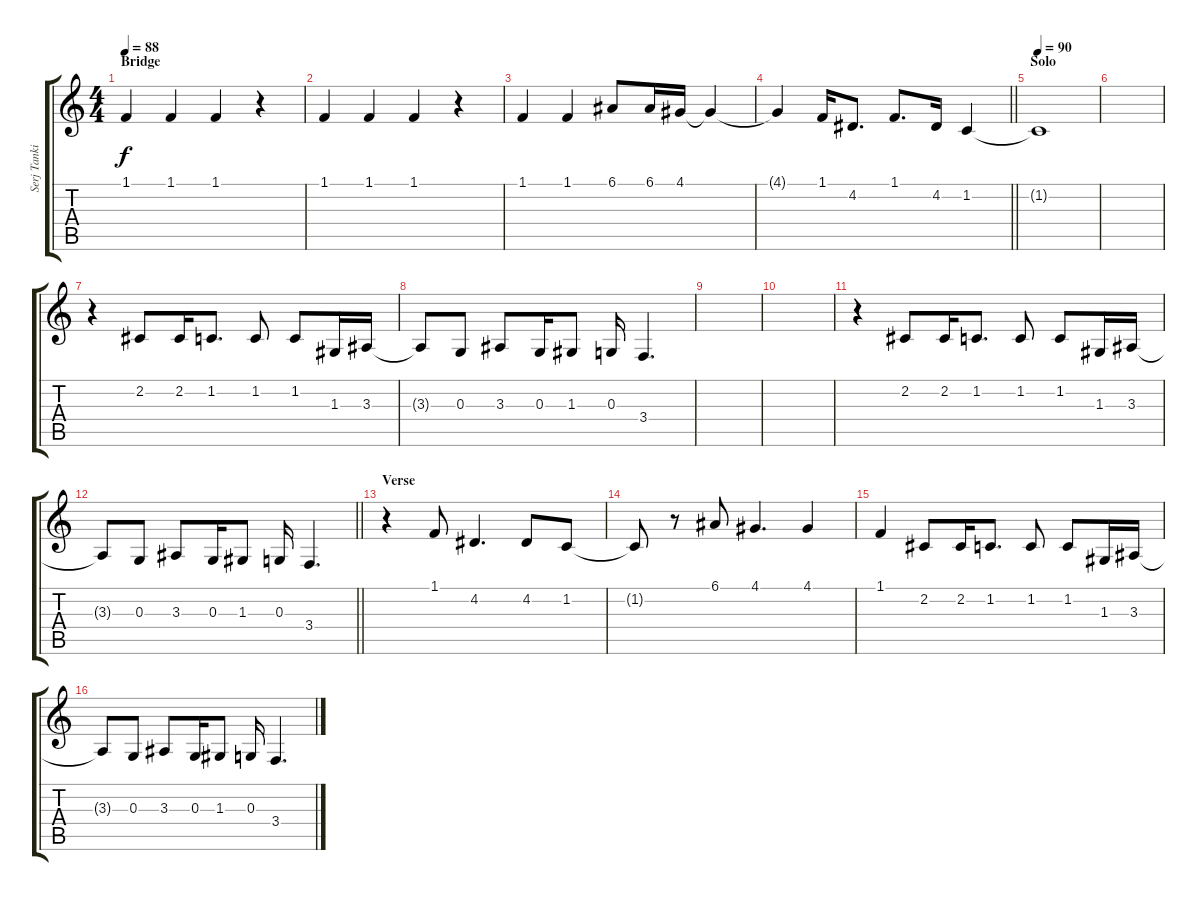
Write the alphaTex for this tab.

\track ("Serj Tankian" "Serj Tanki") {instrument oboe}
\staff {score tabs}
\tuning (E4 B3 G3 D3 A2 E2) {hide}
\ts (4 4)
\section ("" "Bridge")
\tempo 88
\clef g2
\ks c
1.1.4{dy f} 1.1.4 1.1.4 r.4 |
1.1.4 1.1.4 1.1.4 r.4 |
1.1.4 1.1.4 6.1.8 6.1.16 4.1.16 4.1{t}.4 |
\barLineRight lightlight
4.1{t}.4 1.1.16 4.2.8{d} 1.1.8{d} 4.2.16 1.2.4 |
\section ("" "Solo")
\tempo 90
1.2{t}.1 |
|
r.4 2.2.8 2.2.16 1.2.8{d} 1.2.8 1.2.8 1.3.16 3.3.16 |
3.3{t}.8 0.3.8 3.3.8 0.3.16 1.3.8 0.3.16 3.4.4{d} |
|
|
r.4 2.2.8 2.2.16 1.2.8{d} 1.2.8 1.2.8 1.3.16 3.3.16 |
\barLineRight lightlight
3.3{t}.8 0.3.8 3.3.8 0.3.16 1.3.8 0.3.16 3.4.4{d} |
\section ("" "Verse")
r.4 1.1.8 4.2.4{d} 4.2.8 1.2.8 |
1.2{t}.8 r.8 6.1.8 4.1.4{d} 4.1.4 |
1.1.4 2.2.8 2.2.16 1.2.8{d} 1.2.8 1.2.8 1.3.16 3.3.16 |
3.3{t}.8 0.3.8 3.3.8 0.3.16 1.3.8 0.3.16 3.4.4{d}
